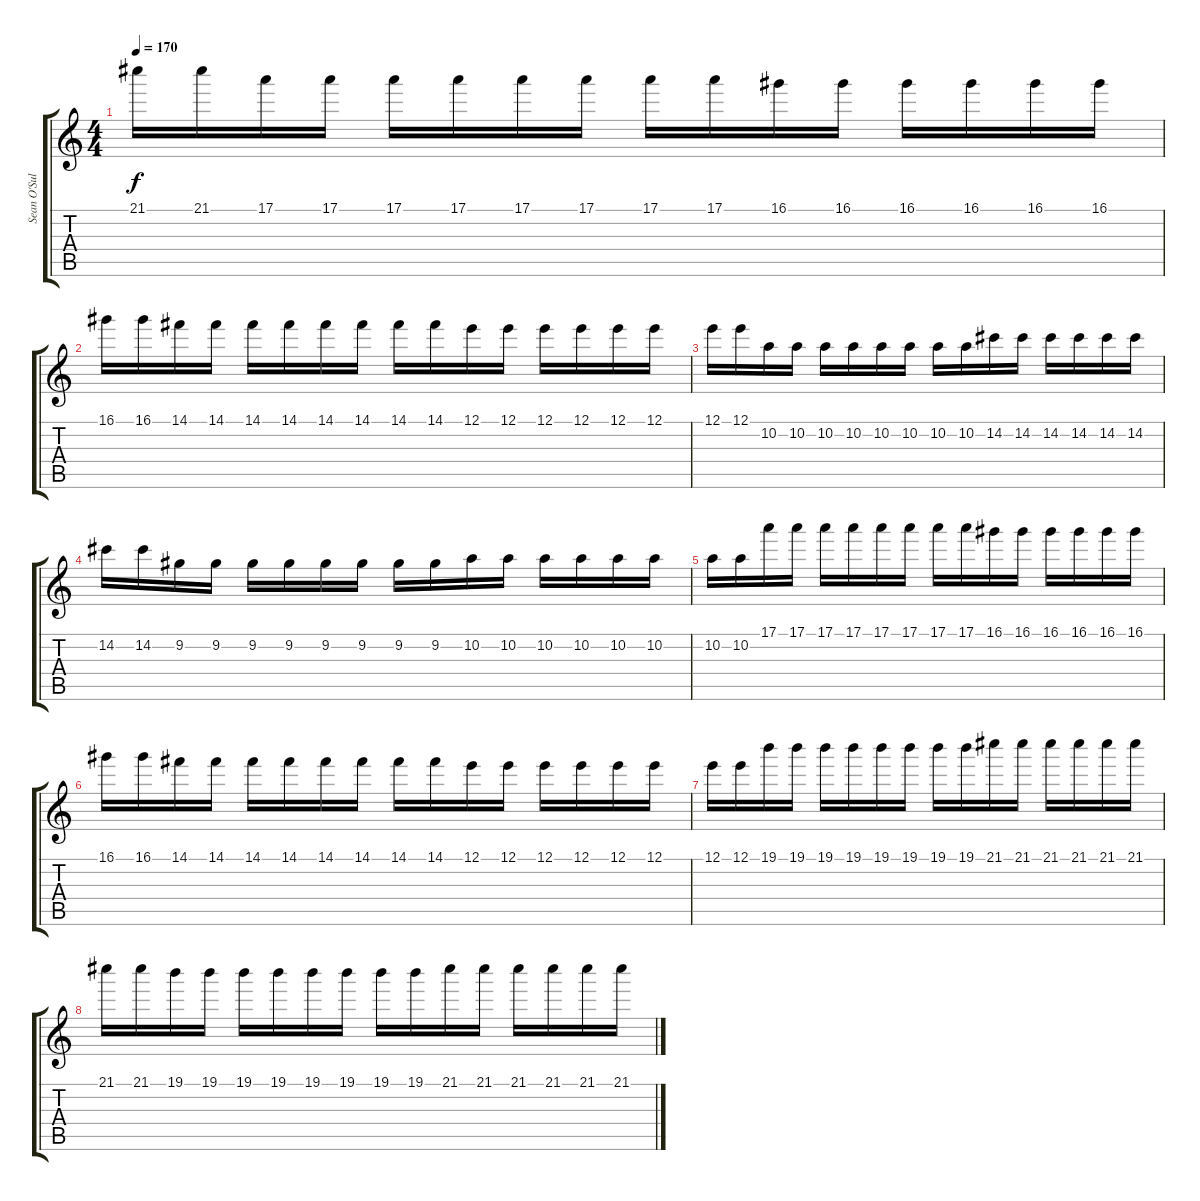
\track ("Sean O'Sullivan" "Sean O'Sul") {instrument distortionguitar}
\staff {score tabs}
\tuning (E4 B3 G3 D3 A2 D2) {hide}
\ts (4 4)
\tempo 170
\clef g2
\ks c
21.1.16{dy f} 21.1.16 17.1.16 17.1.16 17.1.16 17.1.16 17.1.16 17.1.16 17.1.16 17.1.16 16.1.16 16.1.16 16.1.16 16.1.16 16.1.16 16.1.16 |
16.1.16 16.1.16 14.1.16 14.1.16 14.1.16 14.1.16 14.1.16 14.1.16 14.1.16 14.1.16 12.1.16 12.1.16 12.1.16 12.1.16 12.1.16 12.1.16 |
12.1.16 12.1.16 10.2.16 10.2.16 10.2.16 10.2.16 10.2.16 10.2.16 10.2.16 10.2.16 14.2.16 14.2.16 14.2.16 14.2.16 14.2.16 14.2.16 |
14.2.16 14.2.16 9.2.16 9.2.16 9.2.16 9.2.16 9.2.16 9.2.16 9.2.16 9.2.16 10.2.16 10.2.16 10.2.16 10.2.16 10.2.16 10.2.16 |
10.2.16 10.2.16 17.1.16 17.1.16 17.1.16 17.1.16 17.1.16 17.1.16 17.1.16 17.1.16 16.1.16 16.1.16 16.1.16 16.1.16 16.1.16 16.1.16 |
16.1.16 16.1.16 14.1.16 14.1.16 14.1.16 14.1.16 14.1.16 14.1.16 14.1.16 14.1.16 12.1.16 12.1.16 12.1.16 12.1.16 12.1.16 12.1.16 |
12.1.16 12.1.16 19.1.16 19.1.16 19.1.16 19.1.16 19.1.16 19.1.16 19.1.16 19.1.16 21.1.16 21.1.16 21.1.16 21.1.16 21.1.16 21.1.16 |
21.1.16 21.1.16 19.1.16 19.1.16 19.1.16 19.1.16 19.1.16 19.1.16 19.1.16 19.1.16 21.1.16 21.1.16 21.1.16 21.1.16 21.1.16 21.1.16
